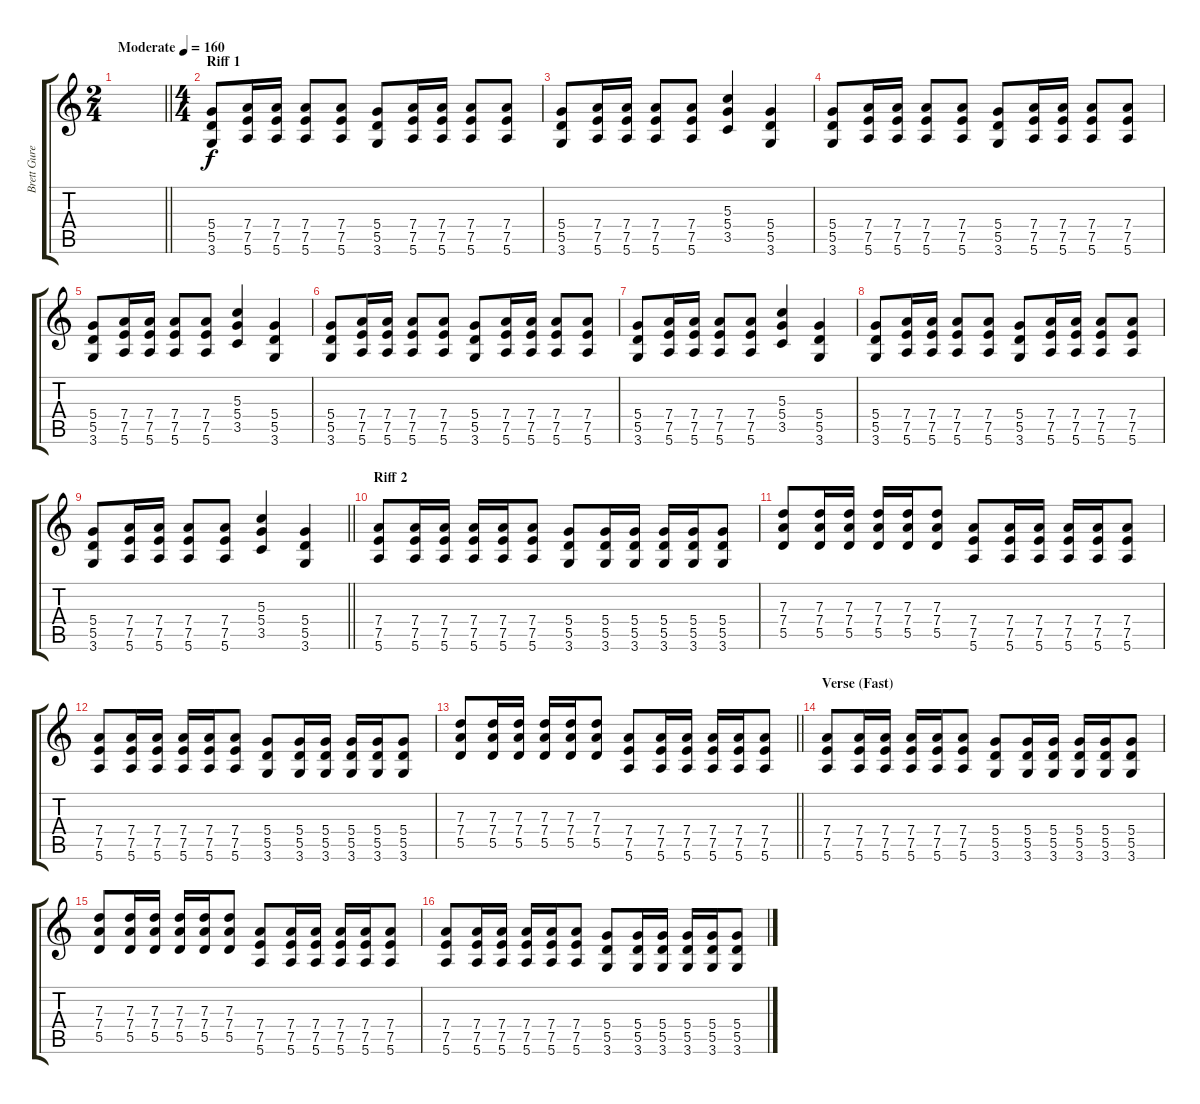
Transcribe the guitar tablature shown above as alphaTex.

\track ("Brett Gurewitz (Rhythm Guitar)" "Brett Gure") {instrument distortionguitar}
\staff {score tabs}
\tuning (E4 B3 G3 D3 A2 E2) {hide}
\ts (2 4)
\tempo (160 "Moderate")
\clef g2
\barLineRight lightlight
\ks c
|
\ts (4 4)
\section ("" "Riff 1")
(5.4 5.5 3.6).8 (7.4 7.5 5.6).16 (7.4 7.5 5.6).16 (7.4 7.5 5.6).8 (7.4 7.5 5.6).8 (5.4 5.5 3.6).8 (7.4 7.5 5.6).16 (7.4 7.5 5.6).16 (7.4 7.5 5.6).8 (7.4 7.5 5.6).8 |
(5.4 5.5 3.6).8 (7.4 7.5 5.6).16 (7.4 7.5 5.6).16 (7.4 7.5 5.6).8 (7.4 7.5 5.6).8 (5.3 5.4 3.5).4 (5.4 5.5 3.6).4 |
(5.4 5.5 3.6).8 (7.4 7.5 5.6).16 (7.4 7.5 5.6).16 (7.4 7.5 5.6).8 (7.4 7.5 5.6).8 (5.4 5.5 3.6).8 (7.4 7.5 5.6).16 (7.4 7.5 5.6).16 (7.4 7.5 5.6).8 (7.4 7.5 5.6).8 |
(5.4 5.5 3.6).8 (7.4 7.5 5.6).16 (7.4 7.5 5.6).16 (7.4 7.5 5.6).8 (7.4 7.5 5.6).8 (5.3 5.4 3.5).4 (5.4 5.5 3.6).4 |
(5.4 5.5 3.6).8 (7.4 7.5 5.6).16 (7.4 7.5 5.6).16 (7.4 7.5 5.6).8 (7.4 7.5 5.6).8 (5.4 5.5 3.6).8 (7.4 7.5 5.6).16 (7.4 7.5 5.6).16 (7.4 7.5 5.6).8 (7.4 7.5 5.6).8 |
(5.4 5.5 3.6).8 (7.4 7.5 5.6).16 (7.4 7.5 5.6).16 (7.4 7.5 5.6).8 (7.4 7.5 5.6).8 (5.3 5.4 3.5).4 (5.4 5.5 3.6).4 |
(5.4 5.5 3.6).8 (7.4 7.5 5.6).16 (7.4 7.5 5.6).16 (7.4 7.5 5.6).8 (7.4 7.5 5.6).8 (5.4 5.5 3.6).8 (7.4 7.5 5.6).16 (7.4 7.5 5.6).16 (7.4 7.5 5.6).8 (7.4 7.5 5.6).8 |
\barLineRight lightlight
(5.4 5.5 3.6).8 (7.4 7.5 5.6).16 (7.4 7.5 5.6).16 (7.4 7.5 5.6).8 (7.4 7.5 5.6).8 (5.3 5.4 3.5).4 (5.4 5.5 3.6).4 |
\section ("" "Riff 2")
(7.4 7.5 5.6).8 (7.4 7.5 5.6).16 (7.4 7.5 5.6).16 (7.4 7.5 5.6).16 (7.4 7.5 5.6).16 (7.4 7.5 5.6).8 (5.4 5.5 3.6).8 (5.4 5.5 3.6).16 (5.4 5.5 3.6).16 (5.4 5.5 3.6).16 (5.4 5.5 3.6).16 (5.4 5.5 3.6).8 |
(7.3 7.4 5.5).8 (7.3 7.4 5.5).16 (7.3 7.4 5.5).16 (7.3 7.4 5.5).16 (7.3 7.4 5.5).16 (7.3 7.4 5.5).8 (7.4 7.5 5.6).8 (7.4 7.5 5.6).16 (7.4 7.5 5.6).16 (7.4 7.5 5.6).16 (7.4 7.5 5.6).16 (7.4 7.5 5.6).8 |
(7.4 7.5 5.6).8 (7.4 7.5 5.6).16 (7.4 7.5 5.6).16 (7.4 7.5 5.6).16 (7.4 7.5 5.6).16 (7.4 7.5 5.6).8 (5.4 5.5 3.6).8 (5.4 5.5 3.6).16 (5.4 5.5 3.6).16 (5.4 5.5 3.6).16 (5.4 5.5 3.6).16 (5.4 5.5 3.6).8 |
\barLineRight lightlight
(7.3 7.4 5.5).8 (7.3 7.4 5.5).16 (7.3 7.4 5.5).16 (7.3 7.4 5.5).16 (7.3 7.4 5.5).16 (7.3 7.4 5.5).8 (7.4 7.5 5.6).8 (7.4 7.5 5.6).16 (7.4 7.5 5.6).16 (7.4 7.5 5.6).16 (7.4 7.5 5.6).16 (7.4 7.5 5.6).8 |
\section ("" "Verse (Fast)")
(7.4 7.5 5.6).8 (7.4 7.5 5.6).16 (7.4 7.5 5.6).16 (7.4 7.5 5.6).16 (7.4 7.5 5.6).16 (7.4 7.5 5.6).8 (5.4 5.5 3.6).8 (5.4 5.5 3.6).16 (5.4 5.5 3.6).16 (5.4 5.5 3.6).16 (5.4 5.5 3.6).16 (5.4 5.5 3.6).8 |
(7.3 7.4 5.5).8 (7.3 7.4 5.5).16 (7.3 7.4 5.5).16 (7.3 7.4 5.5).16 (7.3 7.4 5.5).16 (7.3 7.4 5.5).8 (7.4 7.5 5.6).8 (7.4 7.5 5.6).16 (7.4 7.5 5.6).16 (7.4 7.5 5.6).16 (7.4 7.5 5.6).16 (7.4 7.5 5.6).8 |
(7.4 7.5 5.6).8 (7.4 7.5 5.6).16 (7.4 7.5 5.6).16 (7.4 7.5 5.6).16 (7.4 7.5 5.6).16 (7.4 7.5 5.6).8 (5.4 5.5 3.6).8 (5.4 5.5 3.6).16 (5.4 5.5 3.6).16 (5.4 5.5 3.6).16 (5.4 5.5 3.6).16 (5.4 5.5 3.6).8
